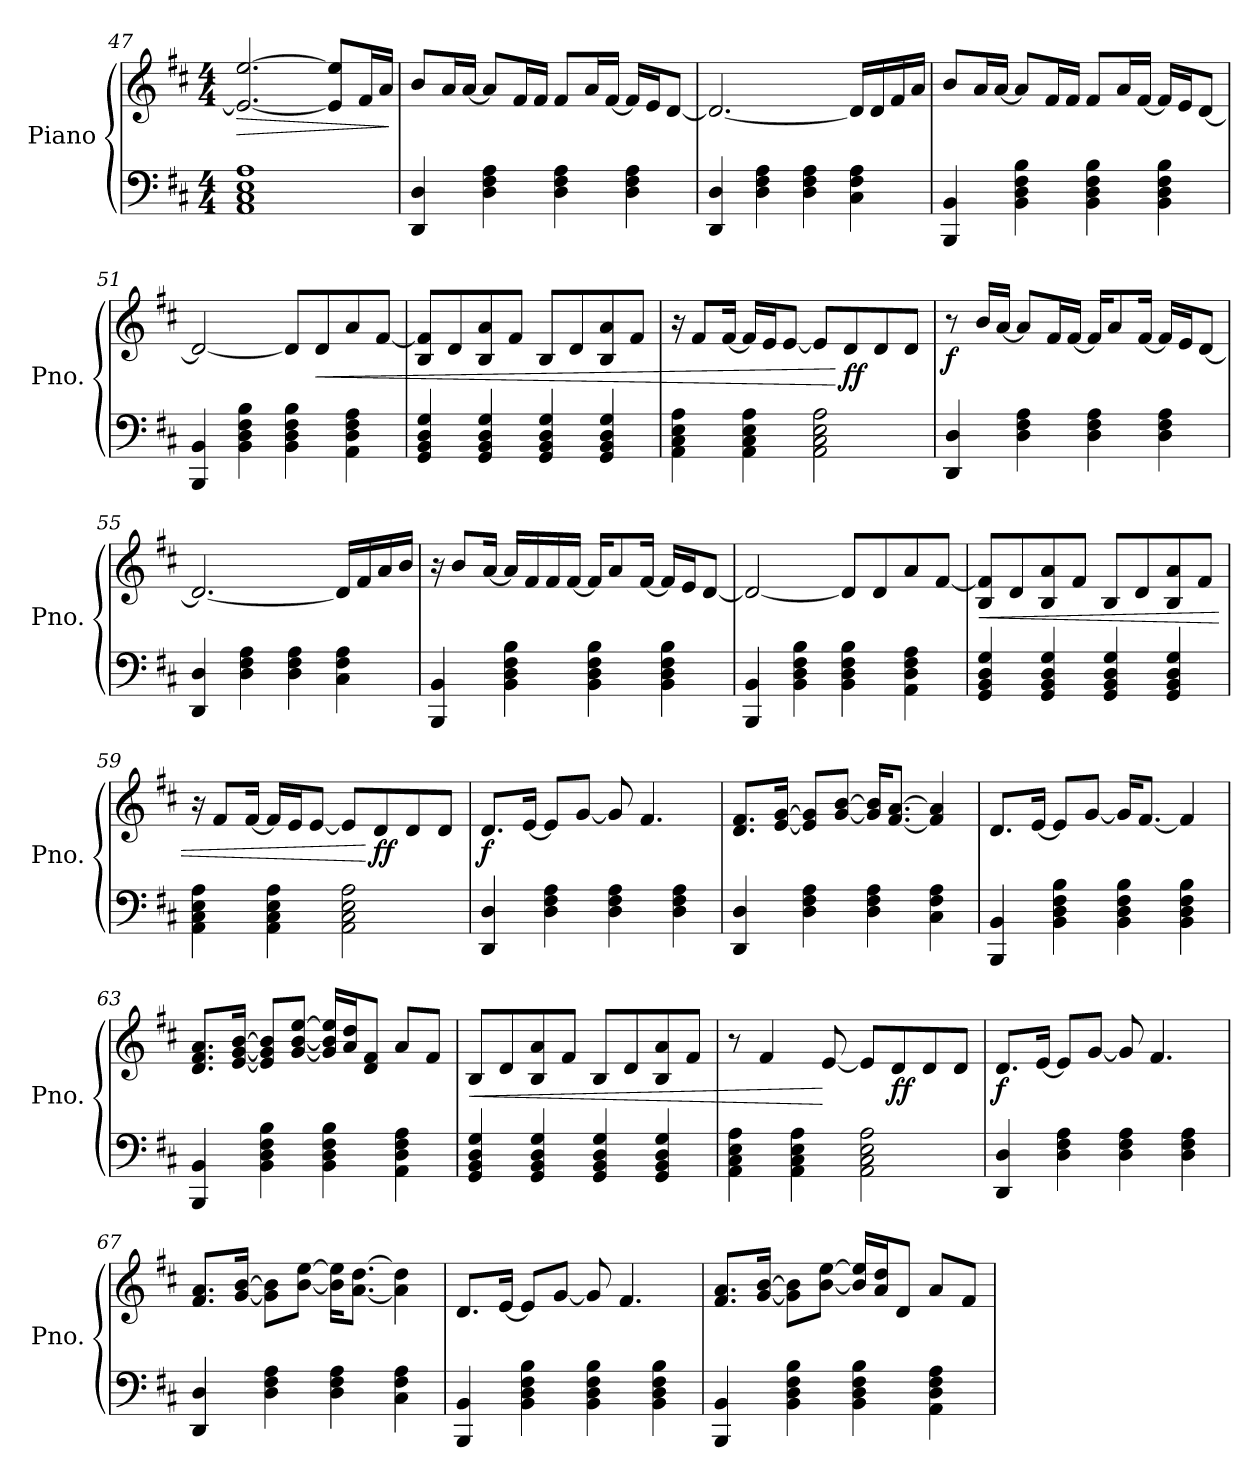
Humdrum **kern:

**kern	**kern	**dynam
*part1	*part1	*part1
*staff2	*staff1	*staff1/2
*I"Piano	*	*
*I'Pno.	*	*
*clefF4	*clefG2	*
*k[f#c#]	*k[f#c#]	*
*M4/4	*M4/4	*
=47	=47	=47
!	!	!LO:HP:b
1AA 1C# 1E 1A	2.e/_ [2.ee/	>
.	8e/] 8ee/]L	.
.	16f#/L	.
.	16a/JJ	.
.	.	]
=48	=48	=48
4DD/ 4D/	8b/L	.
.	16a/L	.
.	[16a/JJ	.
4D\ 4F#\ 4A\	8a/L]	.
.	16f#/L	.
.	16f#/JJ	.
4D\ 4F#\ 4A\	8f#/L	.
.	16a/L	.
.	[16f#/JJ	.
4D\ 4F#\ 4A\	16f#/LL]	.
.	16e/J	.
.	[8d/J	.
!!LO:PB:g=z
=49	=49	=49
4DD/ 4D/	2.d/_	.
4D\ 4F#\ 4A\	.	.
4D\ 4F#\ 4A\	.	.
4C#\ 4F#\ 4A\	16d/LL]	.
.	16d/	.
.	16f#/	.
.	16a/JJ	.
=50	=50	=50
4BBB/ 4BB/	8b/L	.
.	16a/L	.
.	[16a/JJ	.
4BB\ 4D\ 4F#\ 4B\	8a/L]	.
.	16f#/L	.
.	16f#/JJ	.
4BB\ 4D\ 4F#\ 4B\	8f#/L	.
.	16a/L	.
.	[16f#/JJ	.
4BB\ 4D\ 4F#\ 4B\	16f#/LL]	.
.	16e/J	.
.	[8d/J	.
=51	=51	=51
4BBB/ 4BB/	2d/_	.
4BB\ 4D\ 4F#\ 4B\	.	.
4BB\ 4D\ 4F#\ 4B\	8d/L]	.
!	!	!LO:HP:b
.	8d/	<
4AA\ 4D\ 4F#\ 4A\	8a/	.
.	[8f#/J	.
=52	=52	=52
4GG/ 4BB/ 4D/ 4G/	8B/ 8f#/]L	.
.	8d/	.
4GG/ 4BB/ 4D/ 4G/	8B/ 8a/	.
.	8f#/J	.
4GG/ 4BB/ 4D/ 4G/	8B/L	.
.	8d/	.
4GG/ 4BB/ 4D/ 4G/	8B/ 8a/	.
.	8f#/J	.
=53	=53	=53
4AA\ 4C#\ 4E\ 4A\	16r	.
.	8f#/L	.
.	[16f#/Jk	.
4AA\ 4C#\ 4E\ 4A\	16f#/LL]	.
.	16e/J	.
.	[8e/J	.
2AA\ 2C#\ 2E\ 2A\	8e/L]	.
!	!	!LO:DY:n=1:b
.	8d/	[ ff
.	8d/	.
.	8d/J	.
!!LO:LB:g=z
=54	=54	=54
!	!	!LO:DY:b
4DD/ 4D/	8r	f
.	16b/LL	.
.	[16a/JJ	.
4D\ 4F#\ 4A\	8a/L]	.
.	16f#/L	.
.	[16f#/JJ	.
4D\ 4F#\ 4A\	16f#/KL]	.
.	8a/	.
.	[16f#/Jk	.
4D\ 4F#\ 4A\	16f#/LL]	.
.	16e/J	.
.	[8d/J	.
=55	=55	=55
4DD/ 4D/	2.d/_	.
4D\ 4F#\ 4A\	.	.
4D\ 4F#\ 4A\	.	.
4C#\ 4F#\ 4A\	16d/LL]	.
.	16f#/	.
.	16a/	.
.	16b/JJ	.
=56	=56	=56
4BBB/ 4BB/	16r	.
.	8b/L	.
.	[16a/Jk	.
4BB\ 4D\ 4F#\ 4B\	16a/LL]	.
.	16f#/	.
.	16f#/	.
.	[16f#/JJ	.
4BB\ 4D\ 4F#\ 4B\	16f#/KL]	.
.	8a/	.
.	[16f#/Jk	.
4BB\ 4D\ 4F#\ 4B\	16f#/LL]	.
.	16e/J	.
.	[8d/J	.
=57	=57	=57
4BBB/ 4BB/	2d/_	.
4BB\ 4D\ 4F#\ 4B\	.	.
4BB\ 4D\ 4F#\ 4B\	8d/L]	.
.	8d/	.
4AA\ 4D\ 4F#\ 4A\	8a/	.
.	[8f#/J	.
!!LO:LB:g=z
=58	=58	=58
!	!	!LO:HP:b
4GG/ 4BB/ 4D/ 4G/	8B/ 8f#/]L	<
.	8d/	.
4GG/ 4BB/ 4D/ 4G/	8B/ 8a/	.
.	8f#/J	.
4GG/ 4BB/ 4D/ 4G/	8B/L	.
.	8d/	.
4GG/ 4BB/ 4D/ 4G/	8B/ 8a/	.
.	8f#/J	.
=59	=59	=59
4AA\ 4C#\ 4E\ 4A\	16r	.
.	8f#/L	.
.	[16f#/Jk	.
4AA\ 4C#\ 4E\ 4A\	16f#/LL]	.
.	16e/J	.
.	[8e/J	.
2AA\ 2C#\ 2E\ 2A\	8e/L]	.
!	!	!LO:DY:n=1:b
.	8d/	[ ff
.	8d/	.
.	8d/J	.
=60	=60	=60
!	!	!LO:DY:b
4DD/ 4D/	8.d/L	f
.	[16e/Jk	.
4D\ 4F#\ 4A\	8e/L]	.
.	[8g/J	.
4D\ 4F#\ 4A\	8g/]	.
.	4.f#/	.
4D\ 4F#\ 4A\	.	.
=61	=61	=61
4DD/ 4D/	8.d/ 8.f#/L	.
.	[16e/ [16g/Jk	.
4D\ 4F#\ 4A\	8e/] 8g/]L	.
.	[8g/ [8b/J	.
4D\ 4F#\ 4A\	16g/] 16b/]KL	.
.	[8.f#/ [8.a/J	.
4C#\ 4F#\ 4A\	4f#/] 4a/]	.
!!LO:LB:g=z
=62	=62	=62
4BBB/ 4BB/	8.d/L	.
.	[16e/Jk	.
4BB\ 4D\ 4F#\ 4B\	8e/L]	.
.	[8g/J	.
4BB\ 4D\ 4F#\ 4B\	16g/KL]	.
.	[8.f#/J	.
4BB\ 4D\ 4F#\ 4B\	4f#/]	.
=63	=63	=63
4BBB/ 4BB/	8.d/ 8.f#/ 8.a/L	.
.	[16e/ [16g/ [16b/Jk	.
4BB\ 4D\ 4F#\ 4B\	8e/] 8g/] 8b/]L	.
.	[8g/ [8b/ [8ee/J	.
4BB\ 4D\ 4F#\ 4B\	16g/] 16b/] 16ee/]LL	.
.	16a/ 16dd/J	.
.	8d/ 8f#/J	.
4AA\ 4D\ 4F#\ 4A\	8a/L	.
.	8f#/J	.
=64	=64	=64
!	!	!LO:HP:b
4GG/ 4BB/ 4D/ 4G/	8B/L	<
.	8d/	.
4GG/ 4BB/ 4D/ 4G/	8B/ 8a/	.
.	8f#/J	.
4GG/ 4BB/ 4D/ 4G/	8B/L	.
.	8d/	.
4GG/ 4BB/ 4D/ 4G/	8B/ 8a/	.
.	8f#/J	.
=65	=65	=65
4AA\ 4C#\ 4E\ 4A\	8r	.
.	4f#/	.
4AA\ 4C#\ 4E\ 4A\	.	.
.	[8e/	[
2AA\ 2C#\ 2E\ 2A\	8e/L]	.
!	!	!LO:DY:b
.	8d/	ff
.	8d/	.
.	8d/J	.
=66	=66	=66
!	!	!LO:DY:b
4DD/ 4D/	8.d/L	f
.	[16e/Jk	.
4D\ 4F#\ 4A\	8e/L]	.
.	[8g/J	.
4D\ 4F#\ 4A\	8g/]	.
.	4.f#/	.
4D\ 4F#\ 4A\	.	.
!!LO:LB:g=z
=67	=67	=67
4DD/ 4D/	8.f#/ 8.a/L	.
.	[16g/ [16b/Jk	.
4D\ 4F#\ 4A\	8g\] 8b\]L	.
.	[8b\ [8ee\J	.
4D\ 4F#\ 4A\	16b\] 16ee\]KL	.
.	[8.a\ [8.dd\J	.
4C#\ 4F#\ 4A\	4a\] 4dd\]	.
=68	=68	=68
4BBB/ 4BB/	8.d/L	.
.	[16e/Jk	.
4BB\ 4D\ 4F#\ 4B\	8e/L]	.
.	[8g/J	.
4BB\ 4D\ 4F#\ 4B\	8g/]	.
.	4.f#/	.
4BB\ 4D\ 4F#\ 4B\	.	.
=69	=69	=69
4BBB/ 4BB/	8.f#/ 8.a/L	.
.	[16g/ [16b/Jk	.
4BB\ 4D\ 4F#\ 4B\	8g\] 8b\]L	.
.	[8b\ [8ee\J	.
4BB\ 4D\ 4F#\ 4B\	16b/] 16ee/]LL	.
.	16a/ 16dd/J	.
.	8d/J	.
4AA\ 4D\ 4F#\ 4A\	8a/L	.
.	8f#/J	.
=	=	=
*-	*-	*-
